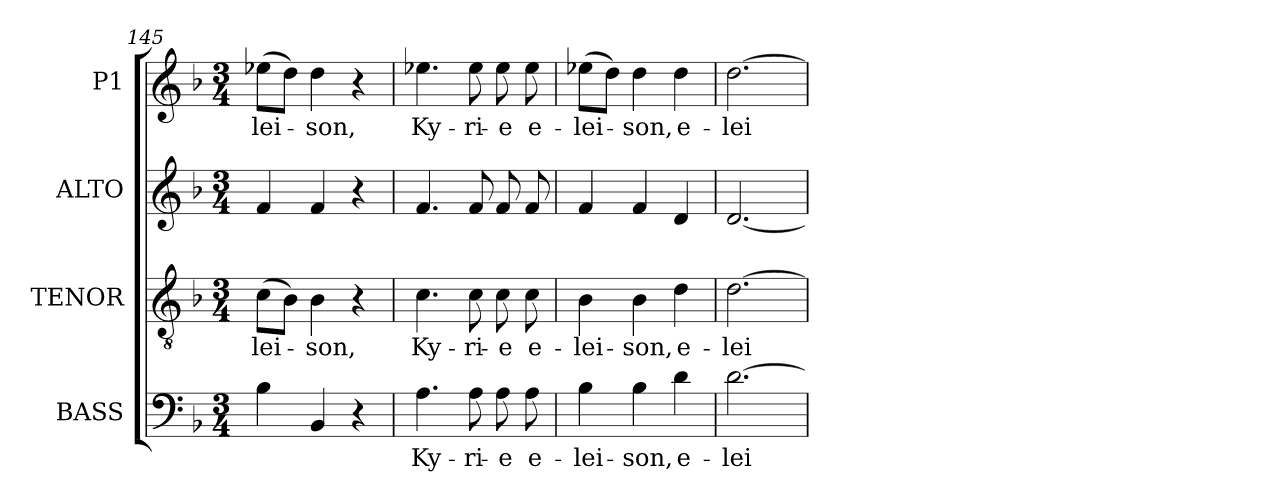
**kern	**text	**kern	**text	**kern	**kern	**text
*part4	*part4	*part3	*part3	*part2	*part1	*part1
*staff4	*staff4	*staff3	*staff3	*staff2	*staff1	*staff1
*I"BASS	*	*I"TENOR	*	*I"ALTO	*I"P1	*
*clefF4	*	*clefGv2	*	*clefG2	*clefG2	*
*	*	*ITrd7c12	*	*	*	*
*k[b-]	*	*k[b-]	*	*k[b-]	*k[b-]	*
*F:	*	*F:	*	*F:	*F:	*
*M3/4	*	*M3/4	*	*M3/4	*M3/4	*
=145	=145	=145	=145	=145	=145	=145
!	!	!	!LO:LY:b:color=#000000	!	!	!
!	!	!	!	!	!	!LO:LY:b:color=#000000
4B-i\	.	(8Ci\L	-lei-	4fi/	(8ee-Xi\L	lei-
.	.	8BB-i\J)	.	.	8ddi\J)	.
!	!	!	!LO:LY:b:color=#000000	!	!	!
!	!	!	!	!	!	!LO:LY:b:color=#000000
4BB-i/	.	4BB-i\	-son,	4fi/	4ddi\	-son,
4r	.	4r	.	4r	4r	.
=146	=146	=146	=146	=146	=146	=146
!	!LO:LY:b:color=#000000	!	!	!	!	!
!	!	!	!LO:LY:b:color=#000000	!	!	!
!	!	!	!	!	!	!LO:LY:b:color=#000000
4.Ai\	Ky-	4.Ci\	Ky-	4.fi/	4.ee-Xi\	Ky-
!	!LO:LY:b:color=#000000	!	!	!	!	!
!	!	!	!LO:LY:b:color=#000000	!	!	!
!	!	!	!	!	!	!LO:LY:b:color=#000000
8Ai\	-ri-	8Ci\	-ri-	8fi/	8ee-i\	-ri-
!	!LO:LY:b:color=#000000	!	!	!	!	!
!	!	!	!LO:LY:b:color=#000000	!	!	!
!	!	!	!	!	!	!LO:LY:b:color=#000000
8Ai\	-e	8Ci\	-e	8fi/	8ee-i\	-e
!	!LO:LY:b:color=#000000	!	!	!	!	!
!	!	!	!LO:LY:b:color=#000000	!	!	!
!	!	!	!	!	!	!LO:LY:b:color=#000000
8Ai\	e-	8Ci\	e-	8fi/	8ee-i\	e-
!!LO:PB:g=z
=147	=147	=147	=147	=147	=147	=147
!	!LO:LY:b:color=#000000	!	!	!	!	!
!	!	!	!LO:LY:b:color=#000000	!	!	!
!	!	!	!	!	!	!LO:LY:b:color=#000000
4B-i\	-lei-	4BB-i\	-lei-	4fi/	(8ee-Xi\L	-lei-
.	.	.	.	.	8ddi\J)	.
!	!LO:LY:b:color=#000000	!	!	!	!	!
!	!	!	!LO:LY:b:color=#000000	!	!	!
!	!	!	!	!	!	!LO:LY:b:color=#000000
4B-i\	-son,	4BB-i\	-son,	4fi/	4ddi\	-son,
!	!LO:LY:b:color=#000000	!	!	!	!	!
!	!	!	!LO:LY:b:color=#000000	!	!	!
!	!	!	!	!	!	!LO:LY:b:color=#000000
4di\	e-	4Di\	e-	4di/	4ddi\	e-
=148	=148	=148	=148	=148	=148	=148
!	!LO:LY:b:color=#000000	!	!	!	!	!
!	!	!	!LO:LY:b:color=#000000	!	!	!
!	!	!	!	!	!	!LO:LY:b:color=#000000
[2.di\	-lei-	[2.Di\	-lei-	[2.di/	[2.ddi\	-lei-
=	=	=	=	=	=	=
*-	*-	*-	*-	*-	*-	*-
